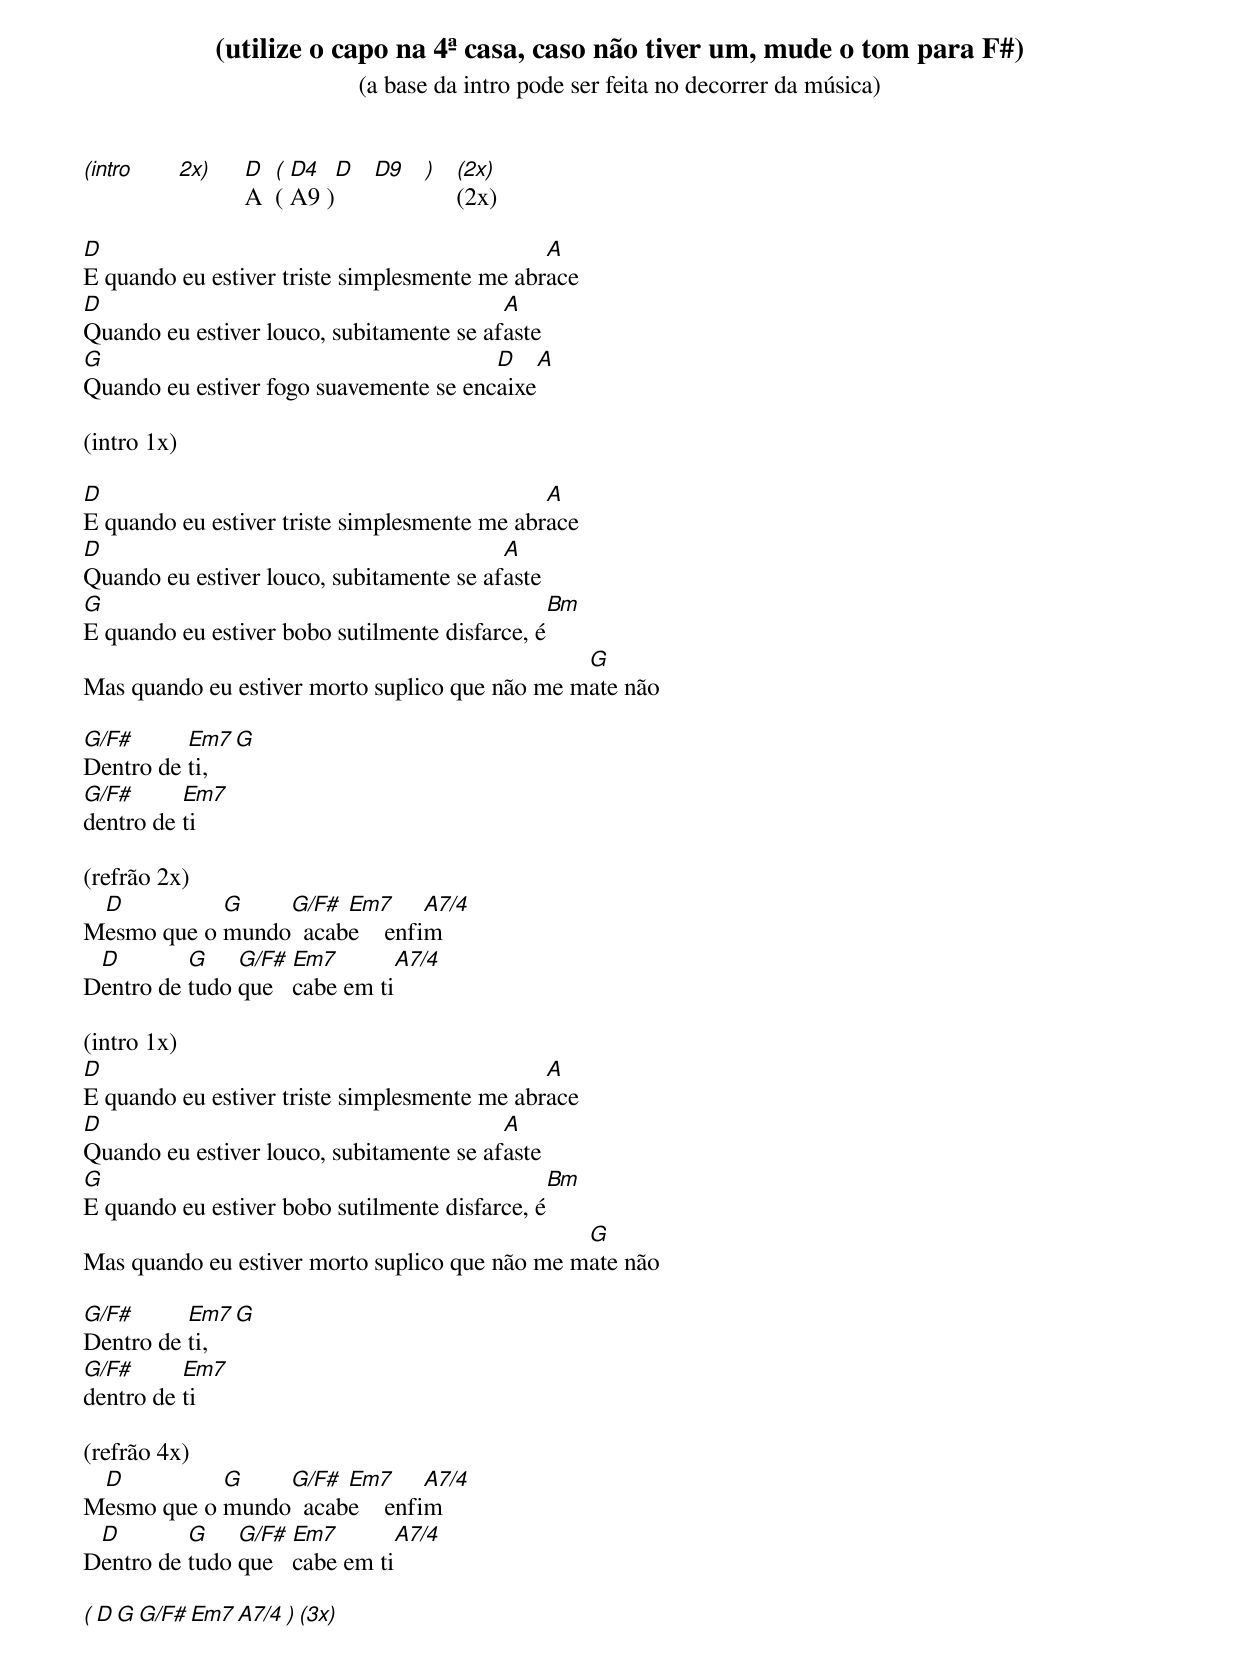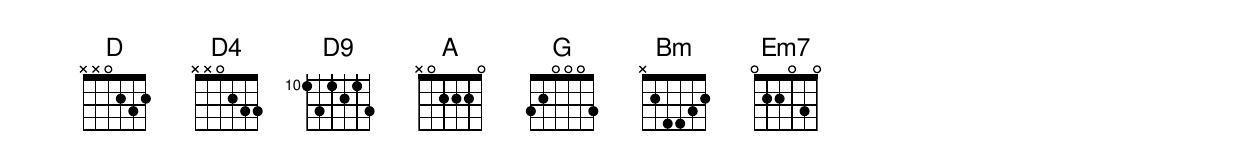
(utilize o capo na 4ª casa, caso não tiver um, mude o tom para F#)
(a base da intro pode ser feita no decorrer da música)

(intro 2x)  D  ( D4  D  D9 )  (2x)
            A  ( A9 )         (2x)

D                                             A
E quando eu estiver triste simplesmente me abrace
D                                         A
Quando eu estiver louco, subitamente se afaste
G                                       D       A
Quando eu estiver fogo suavemente se encaixe

(intro 1x)

D                                             A
E quando eu estiver triste simplesmente me abrace
D                                         A
Quando eu estiver louco, subitamente se afaste
G                                              Bm
E quando eu estiver bobo sutilmente disfarce, é
                                                G
Mas quando eu estiver morto suplico que não me mate não

G/F#      Em7       G
Dentro de ti,
G/F#      Em7
dentro de ti

(refrão 2x)
 D          G    G/F#  Em7      A7/4
Mesmo que o mundo  acabe    enfim
 D        G    G/F#  Em7       A7/4
Dentro de tudo que   cabe em ti

(intro 1x)
D                                             A
E quando eu estiver triste simplesmente me abrace
D                                         A
Quando eu estiver louco, subitamente se afaste
G                                              Bm
E quando eu estiver bobo sutilmente disfarce, é
                                                G
Mas quando eu estiver morto suplico que não me mate não

G/F#      Em7       G
Dentro de ti,
G/F#      Em7
dentro de ti

(refrão 4x)
 D          G    G/F#  Em7      A7/4
Mesmo que o mundo  acabe    enfim
 D        G    G/F#  Em7       A7/4
Dentro de tudo que   cabe em ti

( D   G   G/F#   Em7   A7/4 ) (3x)
